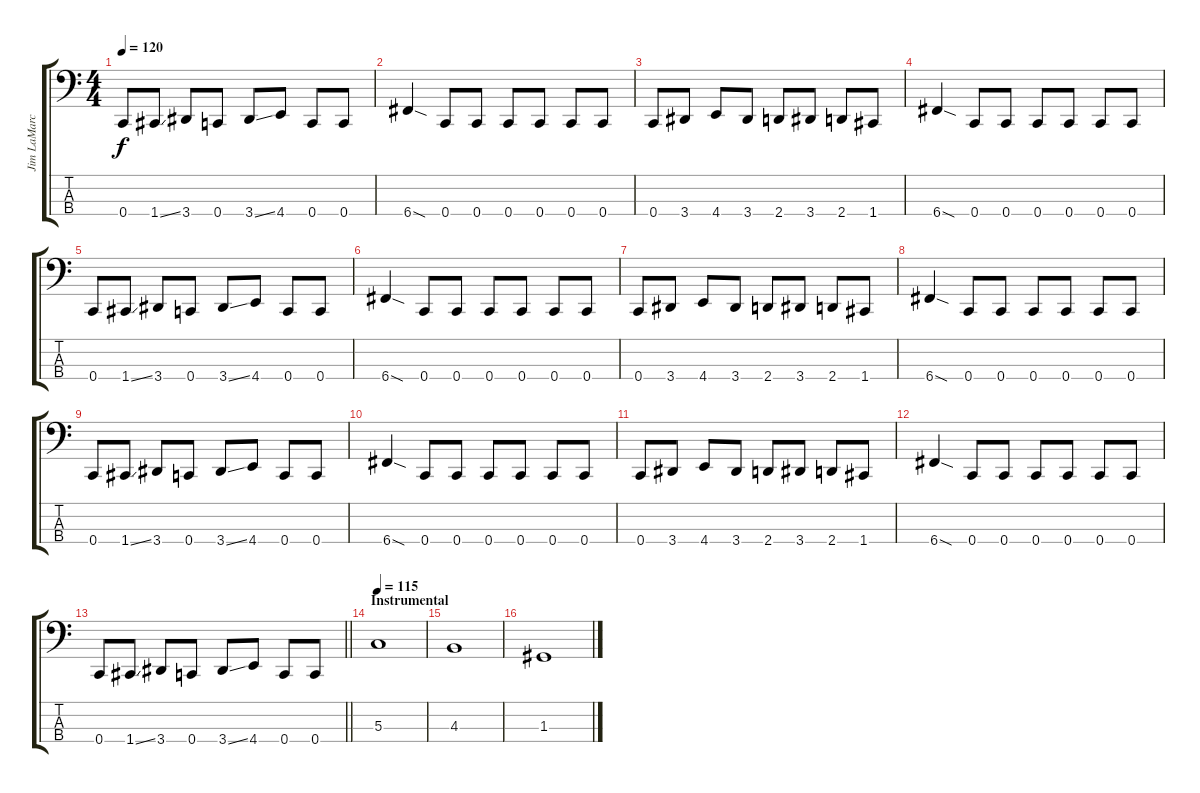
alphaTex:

\track ("Jim LaMarca" "Jim LaMarc") {instrument electricbasspick}
\staff {score tabs}
\tuning (F2 C2 G1 C1) {hide}
\ts (4 4)
\tempo 120
\clef f4
\ks c
0.4.8{dy f} 1.4{ss}.8 3.4.8 0.4.8 3.4{ss}.8 4.4.8 0.4.8 0.4.8 |
6.4{sod}.4 0.4.8 0.4.8 0.4.8 0.4.8 0.4.8 0.4.8 |
0.4.8 3.4.8 4.4.8 3.4.8 2.4.8 3.4.8 2.4.8 1.4.8 |
6.4{sod}.4 0.4.8 0.4.8 0.4.8 0.4.8 0.4.8 0.4.8 |
0.4.8 1.4{ss}.8 3.4.8 0.4.8 3.4{ss}.8 4.4.8 0.4.8 0.4.8 |
6.4{sod}.4 0.4.8 0.4.8 0.4.8 0.4.8 0.4.8 0.4.8 |
0.4.8 3.4.8 4.4.8 3.4.8 2.4.8 3.4.8 2.4.8 1.4.8 |
6.4{sod}.4 0.4.8 0.4.8 0.4.8 0.4.8 0.4.8 0.4.8 |
0.4.8 1.4{ss}.8 3.4.8 0.4.8 3.4{ss}.8 4.4.8 0.4.8 0.4.8 |
6.4{sod}.4 0.4.8 0.4.8 0.4.8 0.4.8 0.4.8 0.4.8 |
0.4.8 3.4.8 4.4.8 3.4.8 2.4.8 3.4.8 2.4.8 1.4.8 |
6.4{sod}.4 0.4.8 0.4.8 0.4.8 0.4.8 0.4.8 0.4.8 |
\barLineRight lightlight
0.4.8 1.4{ss}.8 3.4.8 0.4.8 3.4{ss}.8 4.4.8 0.4.8 0.4.8 |
\section ("" "Instrumental")
\tempo 115
5.3.1 |
4.3.1 |
1.3.1
